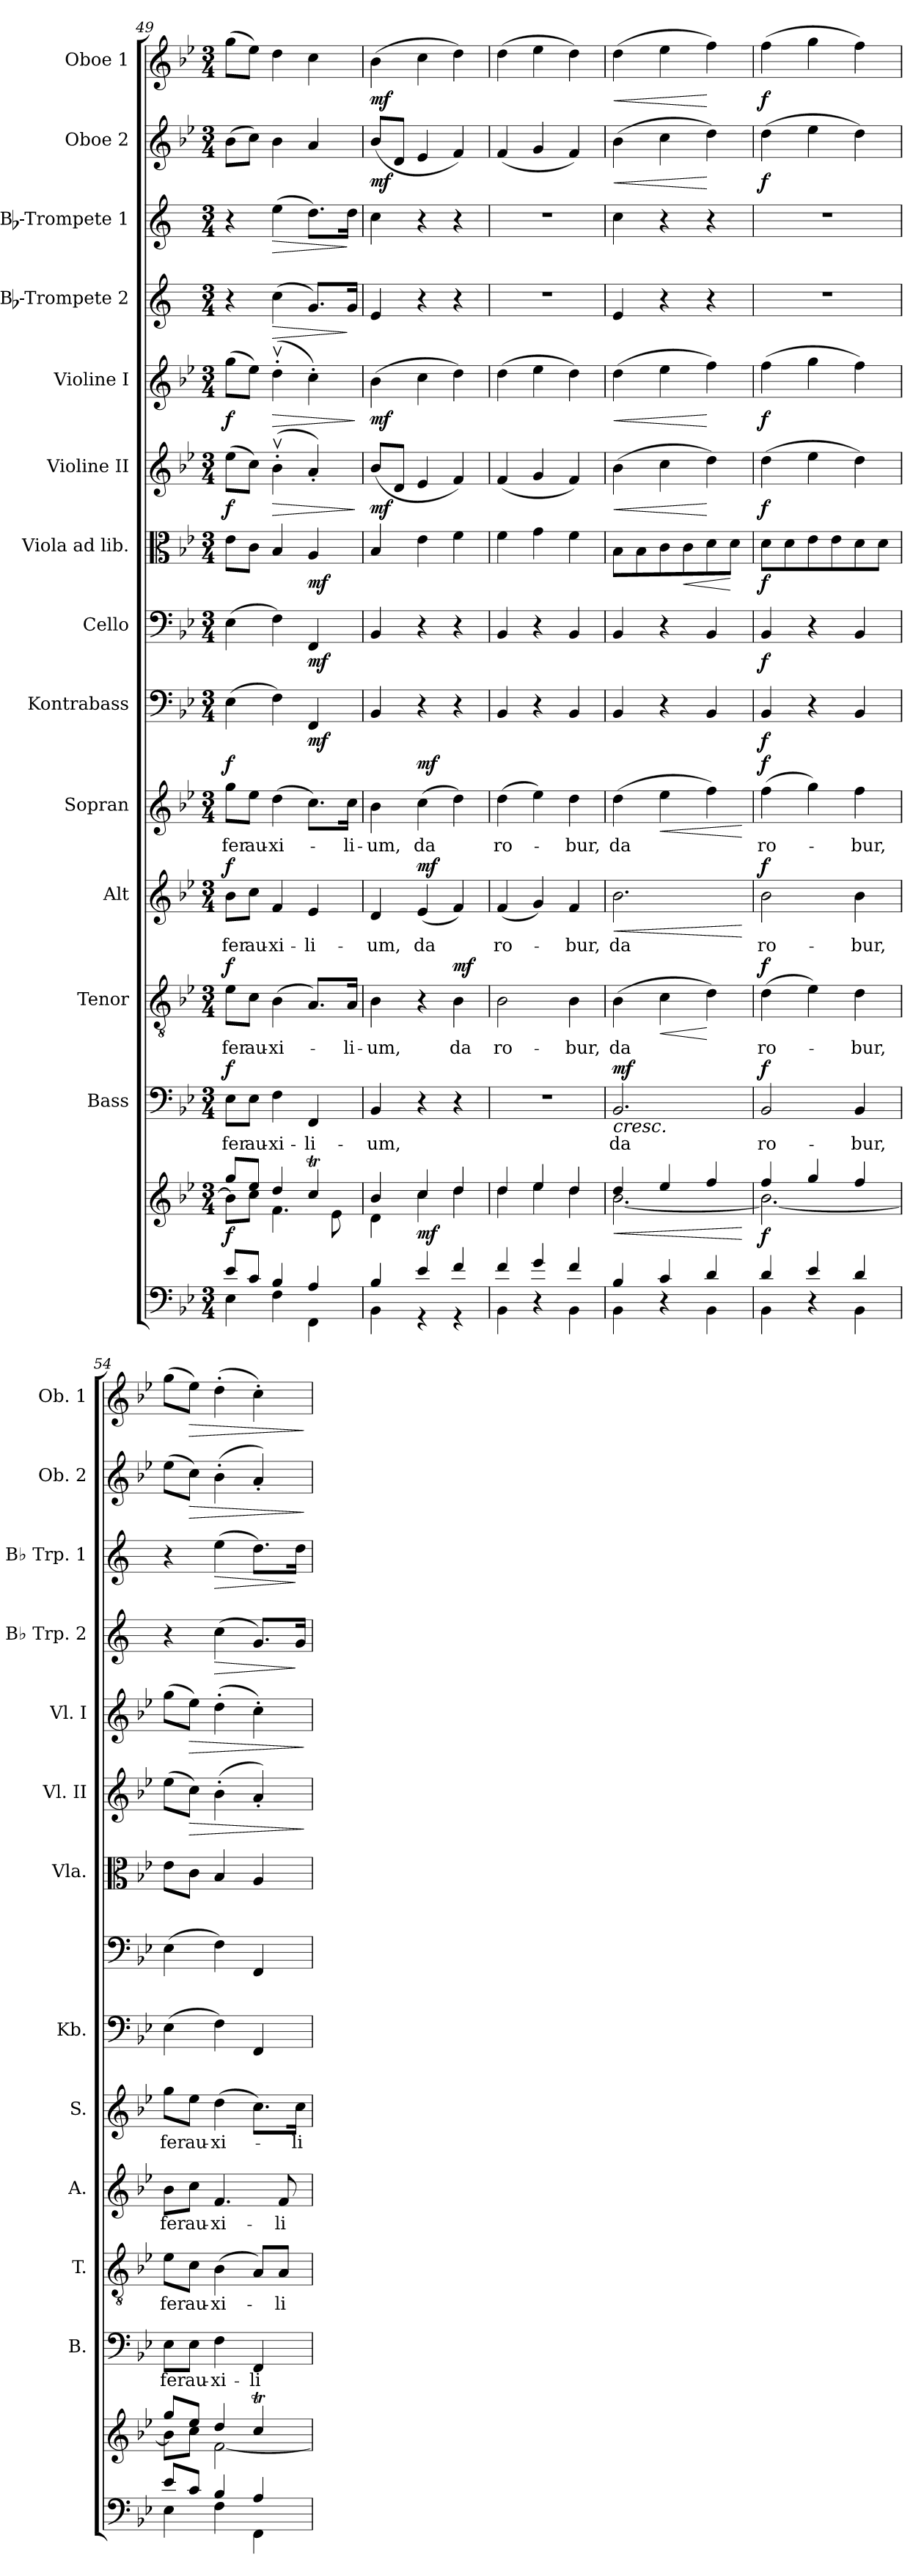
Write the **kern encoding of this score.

**kern	**kern	**dynam	**kern	**text	**dynam	**kern	**text	**dynam	**kern	**text	**dynam	**kern	**text	**dynam	**kern	**dynam	**kern	**dynam	**kern	**dynam	**kern	**dynam	**kern	**dynam	**kern	**dynam	**kern	**dynam	**kern	**dynam	**kern	**dynam
*part14	*part14	*part14	*part13	*part13	*part13	*part12	*part12	*part12	*part11	*part11	*part11	*part10	*part10	*part10	*part9	*part9	*part8	*part8	*part7	*part7	*part6	*part6	*part5	*part5	*part4	*part4	*part3	*part3	*part2	*part2	*part1	*part1
*staff15	*staff14	*staff14/15	*staff13	*staff13	*staff13	*staff12	*staff12	*staff12	*staff11	*staff11	*staff11	*staff10	*staff10	*staff10	*staff9	*staff9	*staff8	*staff8	*staff7	*staff7	*staff6	*staff6	*staff5	*staff5	*staff4	*staff4	*staff3	*staff3	*staff2	*staff2	*staff1	*staff1
*	*	*	*I"Bass	*	*	*I"Tenor	*	*	*I"Alt	*	*	*I"Sopran	*	*	*I"Kontrabass	*	*I"Cello	*	*I"Viola ad lib.	*	*I"Violine II	*	*I"Violine I	*	*I"Bb-Trompete 2	*	*I"Bb-Trompete 1	*	*I"Oboe 2	*	*I"Oboe 1	*
*	*	*	*I'B.	*	*	*I'T.	*	*	*I'A.	*	*	*I'S.	*	*	*I'Kb.	*	*	*	*I'Vla.	*	*I'Vl. II	*	*I'Vl. I	*	*I'Bb Trp. 2	*	*I'Bb Trp. 1	*	*I'Ob. 2	*	*I'Ob. 1	*
*clefF4	*clefG2	*	*clefF4	*	*	*clefGv2	*	*	*clefG2	*	*	*clefG2	*	*	*clefF4	*	*clefF4	*	*clefC3	*	*clefG2	*	*clefG2	*	*clefG2	*	*clefG2	*	*clefG2	*	*clefG2	*
*	*	*	*	*	*	*	*	*	*	*	*	*	*	*	*ITrd7c12	*	*	*	*	*	*	*	*	*	*ITrd1c2	*	*ITrd1c2	*	*	*	*	*
*k[b-e-]	*k[b-e-]	*	*k[b-e-]	*	*	*k[b-e-]	*	*	*k[b-e-]	*	*	*k[b-e-]	*	*	*k[b-e-]	*	*k[b-e-]	*	*k[b-e-]	*	*k[b-e-]	*	*k[b-e-]	*	*k[b-e-]	*	*k[b-e-]	*	*k[b-e-]	*	*k[b-e-]	*
*B-:	*B-:	*	*B-:	*	*	*B-:	*	*	*B-:	*	*	*B-:	*	*	*B-:	*	*B-:	*	*B-:	*	*B-:	*	*B-:	*	*B-:	*	*B-:	*	*B-:	*	*B-:	*
*M3/4	*M3/4	*	*M3/4	*	*	*M3/4	*	*	*M3/4	*	*	*M3/4	*	*	*M3/4	*	*M3/4	*	*M3/4	*	*M3/4	*	*M3/4	*	*M3/4	*	*M3/4	*	*M3/4	*	*M3/4	*
=49	=49	=49	=49	=49	=49	=49	=49	=49	=49	=49	=49	=49	=49	=49	=49	=49	=49	=49	=49	=49	=49	=49	=49	=49	=49	=49	=49	=49	=49	=49	=49	=49
*^	*^	*	*	*	*	*	*	*	*	*	*	*	*	*	*	*	*	*	*	*	*	*	*	*	*	*	*	*	*	*	*	*
!	!	!	!	!LO:DY:b	!	!LO:LY:b	!LO:DY:a	!	!LO:LY:b	!LO:DY:a	!	!LO:LY:b	!LO:DY:a	!	!LO:LY:b	!LO:DY:a	!	!	!	!	!	!	!	!LO:DY:b	!	!LO:DY:b	!	!	!	!	!	!	!	!
8e-/L	4E-\	8gg/L	8b-\L]	f	8E-\L	fer	f	8e-\L	fer	f	8b-\L	fer	f	8gg\L	fer	f	(>4EE-\	.	(>4E-\	.	8e-\L	.	(>8ee-\L	f	(>8gg\L	f	4r	.	4r	.	(>8b-\L	.	(>8gg\L	.
!	!	!	!	!	!	!LO:LY:b	!	!	!LO:LY:b	!	!	!LO:LY:b	!	!	!LO:LY:b	!	!	!	!	!	!	!	!	!	!	!	!	!	!	!	!	!	!	!
8c/J	.	8ee-/J	8cc\J	.	8E-\J	au-	.	8c\J	au-	.	8cc\J	au-	.	8ee-\J	au-	.	.	.	.	.	8c\J	.	8cc\J)	.	8ee-\J)	.	.	.	.	.	8cc\J)	.	8ee-\J)	.
!	!	!	!	!	!	!LO:LY:b	!	!	!LO:LY:b	!	!	!LO:LY:b	!	!	!LO:LY:b	!	!	!	!	!	!	!	!	!LO:HP:b	!	!LO:HP:b	!	!LO:HP:b	!	!LO:HP:b	!	!	!	!
4B-/	4F\	4dd/	4.f\	.	4F\	-xi-	.	(>4B-\	-xi-	.	4f/	-xi-	.	(>4dd\	-xi-	.	4FF\)	.	4F\)	.	4B-/	.	(>4b-v>'>\	>	(>4ddv>'>\	>	(>4b-\	>	(>4dd\	>	4b-\	.	4dd\	.
!	!	!	!	!	!	!LO:LY:b	!	!	!	!	!	!LO:LY:b	!	!	!	!	!	!LO:DY:b	!	!LO:DY:b	!	!LO:DY:b	!	!	!	!	!	!	!	!	!	!	!	!
4A/	4FF\	4ccT/	.	.	4FF/	-li-	.	8.A/L)	.	.	4e-/	-li-	.	8.cc\L)	.	.	4FFF/	mf	4FF/	mf	4A/	mf	4a'</)	.	4cc'>\)	.	8.f/L)	.	8.cc\L)	.	4a/	.	4cc\	.
.	.	.	8e-\	.	.	.	.	.	.	.	.	.	.	.	.	.	.	.	.	.	.	.	.	.	.	.	.	.	.	.	.	.	.	.
!	!	!	!	!	!	!	!	!	!LO:LY:b	!	!	!	!	!	!LO:LY:b	!	!	!	!	!	!	!	!	!	!	!	!	!	!	!	!	!	!	!
.	.	.	.	.	.	.	.	16A/Jk	-li-	.	.	.	.	16cc\Jk	-li-	.	.	.	.	.	.	.	.	.	.	.	16f/Jk	]	16cc\Jk	]	.	.	.	.
*v	*v	*	*	*	*	*	*	*	*	*	*	*	*	*	*	*	*	*	*	*	*	*	*	*	*	*	*	*	*	*	*	*	*	*
*	*v	*v	*	*	*	*	*	*	*	*	*	*	*	*	*	*	*	*	*	*	*	*	*	*	*	*	*	*	*	*	*	*	*
.	.	.	.	.	.	.	.	.	.	.	.	.	.	.	.	.	.	.	.	.	.	]	.	]	.	.	.	.	.	.	.	.
=50	=50	=50	=50	=50	=50	=50	=50	=50	=50	=50	=50	=50	=50	=50	=50	=50	=50	=50	=50	=50	=50	=50	=50	=50	=50	=50	=50	=50	=50	=50	=50	=50
*^	*^	*	*	*	*	*	*	*	*	*	*	*	*	*	*	*	*	*	*	*	*	*	*	*	*	*	*	*	*	*	*	*
!	!	!	!	!	!	!LO:LY:b	!	!	!LO:LY:b	!	!	!LO:LY:b	!	!	!LO:LY:b	!	!	!	!	!	!	!	!	!LO:DY:b	!	!LO:DY:b	!	!	!	!	!	!LO:DY:b	!	!LO:DY:b
4B-/	4BB-\	4b-/	4d\	.	4BB-/	-um,	.	4B-\	-um,	.	4d/	-um,	.	4b-\	-um,	.	4BBB-/	.	4BB-/	.	4B-/	.	(<8b-/L	mf	(>4b-\	mf	4d/	.	4b-\	.	(<8b-/L	mf	(>4b-\	mf
.	.	.	.	.	.	.	.	.	.	.	.	.	.	.	.	.	.	.	.	.	.	.	8d/J	.	.	.	.	.	.	.	8d/J	.	.	.
!	!	!	!	!LO:DY:b	!	!	!	!	!	!	!	!LO:LY:b	!LO:DY:a	!	!LO:LY:b	!LO:DY:a	!	!	!	!	!	!	!	!	!	!	!	!	!	!	!	!	!	!
4e-/	4r	4cc/	4cc\	mf	4r	.	.	4r	.	.	(<4e-/	da	mf	(>4cc\	da	mf	4r	.	4r	.	4e-\	.	4e-/	.	4cc\	.	4r	.	4r	.	4e-/	.	4cc\	.
!	!	!	!	!	!	!	!	!	!LO:LY:b	!LO:DY:a	!	!	!	!	!	!	!	!	!	!	!	!	!	!	!	!	!	!	!	!	!	!	!	!
4f/	4r	4dd/	4dd\	.	4r	.	.	4B-\	da	mf	4f/)	.	.	4dd\)	.	.	4r	.	4r	.	4f\	.	4f/)	.	4dd\)	.	4r	.	4r	.	4f/)	.	4dd\)	.
=51	=51	=51	=51	=51	=51	=51	=51	=51	=51	=51	=51	=51	=51	=51	=51	=51	=51	=51	=51	=51	=51	=51	=51	=51	=51	=51	=51	=51	=51	=51	=51	=51	=51	=51
!	!	!	!	!	!	!	!	!	!LO:LY:b	!	!	!LO:LY:b	!	!	!LO:LY:b	!	!	!	!	!	!	!	!	!	!	!	!	!	!	!	!	!	!	!
4f/	4BB-\	4dd/	4dd\	.	2.r	.	.	2B-\	ro-	.	(<4f/	ro-	.	(>4dd\	ro-	.	4BBB-/	.	4BB-/	.	4f\	.	(<4f/	.	(>4dd\	.	2.r	.	2.r	.	(<4f/	.	(>4dd\	.
4g/	4rC	4ee-/	4ee-\	.	.	.	.	.	.	.	4g/)	.	.	4ee-\)	.	.	4r	.	4r	.	4g\	.	4g/	.	4ee-\	.	.	.	.	.	4g/	.	4ee-\	.
!	!	!	!	!	!	!	!	!	!LO:LY:b	!	!	!LO:LY:b	!	!	!LO:LY:b	!	!	!	!	!	!	!	!	!	!	!	!	!	!	!	!	!	!	!
4f/	4BB-\	4dd/	4dd\	.	.	.	.	4B-\	-bur,	.	4f/	-bur,	.	4dd\	-bur,	.	4BBB-/	.	4BB-/	.	4f\	.	4f/)	.	4dd\)	.	.	.	.	.	4f/)	.	4dd\)	.
=52	=52	=52	=52	=52	=52	=52	=52	=52	=52	=52	=52	=52	=52	=52	=52	=52	=52	=52	=52	=52	=52	=52	=52	=52	=52	=52	=52	=52	=52	=52	=52	=52	=52	=52
!	!	!	!	!LO:HP:b	!	!LO:LY:b	!LO:HP:b	!	!LO:LY:b	!	!	!LO:LY:b	!LO:HP:b	!	!LO:LY:b	!	!	!	!	!	!	!	!	!LO:HP:b	!	!LO:HP:b	!	!	!	!	!	!LO:HP:b	!	!LO:HP:b
!	!	!	!	!	!	!	!LO:DY:n=1:a	!	!	!	!	!	!	!	!	!	!	!	!	!	!	!	!	!	!	!	!	!	!	!	!	!	!	!
4B-/	4BB-\	4dd/	[<2.b-\	<	2.BB-/	da	< mf	(>4B-\	da	.	2.b-\	da	<	(>4dd\	da	.	4BBB-/	.	4BB-/	.	8B-\L	.	(>4b-\	<	(>4dd\	<	4d/	.	4b-\	.	(>4b-\	<	(>4dd\	<
.	.	.	.	.	.	.	.	.	.	.	.	.	.	.	.	.	.	.	.	.	8B-\	.	.	.	.	.	.	.	.	.	.	.	.	.
!	!	!	!	!	!	!	!	!	!	!LO:HP:b	!	!	!	!	!	!LO:HP:b	!	!	!	!	!	!	!	!	!	!	!	!	!	!	!	!	!	!
4c/	4rC	4ee-/	.	.	.	.	.	4c\	.	<	.	.	.	4ee-\	.	<	4r	.	4r	.	8c\	.	4cc\	.	4ee-\	.	4r	.	4r	.	4cc\	.	4ee-\	.
!	!	!	!	!	!	!	!	!	!	!	!	!	!	!	!	!	!	!	!	!	!	!LO:HP:b	!	!	!	!	!	!	!	!	!	!	!	!
.	.	.	.	.	.	.	.	.	.	.	.	.	.	.	.	.	.	.	.	.	8c\	<	.	.	.	.	.	.	.	.	.	.	.	.
4d/	4BB-\	4ff/	.	.	.	.	.	4d\)	.	[	.	.	.	4ff\)	.	.	4BBB-/	.	4BB-/	.	8d\	.	4dd\)	[	4ff\)	[	4r	.	4r	.	4dd\)	[	4ff\)	[
.	.	.	.	.	.	.	.	.	.	.	.	.	.	.	.	.	.	.	.	.	8d\J	[	.	.	.	.	.	.	.	.	.	.	.	.
*v	*v	*	*	*	*	*	*	*	*	*	*	*	*	*	*	*	*	*	*	*	*	*	*	*	*	*	*	*	*	*	*	*	*	*
*	*v	*v	*	*	*	*	*	*	*	*	*	*	*	*	*	*	*	*	*	*	*	*	*	*	*	*	*	*	*	*	*	*	*
.	.	[	.	.	.	.	.	.	.	.	[	.	.	[	.	.	.	.	.	.	.	.	.	.	.	.	.	.	.	.	.	.
=53	=53	=53	=53	=53	=53	=53	=53	=53	=53	=53	=53	=53	=53	=53	=53	=53	=53	=53	=53	=53	=53	=53	=53	=53	=53	=53	=53	=53	=53	=53	=53	=53
*^	*^	*	*	*	*	*	*	*	*	*	*	*	*	*	*	*	*	*	*	*	*	*	*	*	*	*	*	*	*	*	*	*
!	!	!	!	!LO:DY:b	!	!LO:LY:b	!LO:DY:a	!	!LO:LY:b	!LO:DY:a	!	!LO:LY:b	!LO:DY:a	!	!LO:LY:b	!LO:DY:a	!	!LO:DY:b	!	!LO:DY:b	!	!LO:DY:b	!	!LO:DY:b	!	!LO:DY:b	!	!	!	!	!	!LO:DY:b	!	!LO:DY:b
4d/	4BB-\	4ff/	2.b-\_	f	2BB-/	ro-	f	(>4d\	ro-	f	2b-\	ro-	f	(>4ff\	ro-	f	4BBB-/	f	4BB-/	f	8d\L	f	(>4dd\	f	(>4ff\	f	2.r	.	2.r	.	(>4dd\	f	(>4ff\	f
.	.	.	.	.	.	.	.	.	.	.	.	.	.	.	.	.	.	.	.	.	8d\	.	.	.	.	.	.	.	.	.	.	.	.	.
4e-/	4rC	4gg/	.	.	.	.	.	4e-\)	.	.	.	.	.	4gg\)	.	.	4r	.	4r	.	8e-\	.	4ee-\	.	4gg\	.	.	.	.	.	4ee-\	.	4gg\	.
.	.	.	.	.	.	.	.	.	.	.	.	.	.	.	.	.	.	.	.	.	8e-\	.	.	.	.	.	.	.	.	.	.	.	.	.
!	!	!	!	!	!	!LO:LY:b	!	!	!LO:LY:b	!	!	!LO:LY:b	!	!	!LO:LY:b	!	!	!	!	!	!	!	!	!	!	!	!	!	!	!	!	!	!	!
4d/	4BB-\	4ff/	.	.	4BB-/	-bur,	[	4d\	-bur,	.	4b-\	-bur,	.	4ff\	-bur,	.	4BBB-/	.	4BB-/	.	8d\	.	4dd\)	.	4ff\)	.	.	.	.	.	4dd\)	.	4ff\)	.
.	.	.	.	.	.	.	.	.	.	.	.	.	.	.	.	.	.	.	.	.	8d\J	.	.	.	.	.	.	.	.	.	.	.	.	.
!!LO:PB:g=z
=54	=54	=54	=54	=54	=54	=54	=54	=54	=54	=54	=54	=54	=54	=54	=54	=54	=54	=54	=54	=54	=54	=54	=54	=54	=54	=54	=54	=54	=54	=54	=54	=54	=54	=54
!	!	!	!	!	!	!LO:LY:b	!	!	!LO:LY:b	!	!	!LO:LY:b	!	!	!LO:LY:b	!	!	!	!	!	!	!	!	!	!	!	!	!	!	!	!	!	!	!
8e-/L	4E-\	8gg/L	8b-\L]	.	8E-\L	fer	.	8e-\L	fer	.	8b-\L	fer	.	8gg\L	fer	.	(>4EE-\	.	(>4E-\	.	8e-\L	.	(>8ee-\L	.	(>8gg\L	.	4r	.	4r	.	(>8ee-\L	.	(>8gg\L	.
!	!	!	!	!	!	!LO:LY:b	!	!	!LO:LY:b	!	!	!LO:LY:b	!	!	!LO:LY:b	!	!	!	!	!	!	!	!	!LO:HP:b	!	!LO:HP:b	!	!	!	!	!	!LO:HP:b	!	!LO:HP:b
8c/J	.	8ee-/J	8cc\J	.	8E-\J	au-	.	8c\J	au-	.	8cc\J	au-	.	8ee-\J	au-	.	.	.	.	.	8c\J	.	8cc\J)	>	8ee-\J)	>	.	.	.	.	8cc\J)	>	8ee-\J)	>
!	!	!	!	!	!	!LO:LY:b	!	!	!LO:LY:b	!	!	!LO:LY:b	!	!	!LO:LY:b	!	!	!	!	!	!	!	!	!	!	!	!	!LO:HP:b	!	!LO:HP:b	!	!	!	!
4B-/	4F\	4dd/	[<2f\	.	4F\	-xi-	.	(>4B-\	-xi-	.	4.f/	-xi-	.	(>4dd\	-xi-	.	4FF\)	.	4F\)	.	4B-/	.	(>4b-'>\	.	(>4dd'>\	.	(>4b-\	>	(>4dd\	>	(>4b-'>\	.	(>4dd'>\	.
!	!	!	!	!	!	!LO:LY:b	!	!	!	!	!	!	!	!	!	!	!	!	!	!	!	!	!	!	!	!	!	!	!	!	!	!	!	!
4A/	4FF\	4ccT/	.	.	4FF/	-li-	.	8A/L)	.	.	.	.	.	8.cc\L)	.	.	4FFF/	.	4FF/	.	4A/	.	4a'</)	.	4cc'>\)	.	8.f/L)	.	8.cc\L)	.	4a'</)	.	4cc'>\)	.
!	!	!	!	!	!	!	!	!	!LO:LY:b	!	!	!LO:LY:b	!	!	!	!	!	!	!	!	!	!	!	!	!	!	!	!	!	!	!	!	!	!
.	.	.	.	.	.	.	.	8A/J	-li-	.	8f/	-li-	.	.	.	.	.	.	.	.	.	.	.	.	.	.	.	.	.	.	.	.	.	.
!	!	!	!	!	!	!	!	!	!	!	!	!	!	!	!LO:LY:b	!	!	!	!	!	!	!	!	!	!	!	!	!	!	!	!	!	!	!
.	.	.	.	.	.	.	.	.	.	.	.	.	.	16cc\Jk	-li-	.	.	.	.	.	.	.	.	.	.	.	16f/Jk	]	16cc\Jk	]	.	.	.	.
*v	*v	*	*	*	*	*	*	*	*	*	*	*	*	*	*	*	*	*	*	*	*	*	*	*	*	*	*	*	*	*	*	*	*	*
*	*v	*v	*	*	*	*	*	*	*	*	*	*	*	*	*	*	*	*	*	*	*	*	*	*	*	*	*	*	*	*	*	*	*
.	.	.	.	.	.	.	.	.	.	.	.	.	.	.	.	.	.	.	.	.	.	]	.	]	.	.	.	.	.	]	.	]
=	=	=	=	=	=	=	=	=	=	=	=	=	=	=	=	=	=	=	=	=	=	=	=	=	=	=	=	=	=	=	=	=
*-	*-	*-	*-	*-	*-	*-	*-	*-	*-	*-	*-	*-	*-	*-	*-	*-	*-	*-	*-	*-	*-	*-	*-	*-	*-	*-	*-	*-	*-	*-	*-	*-
